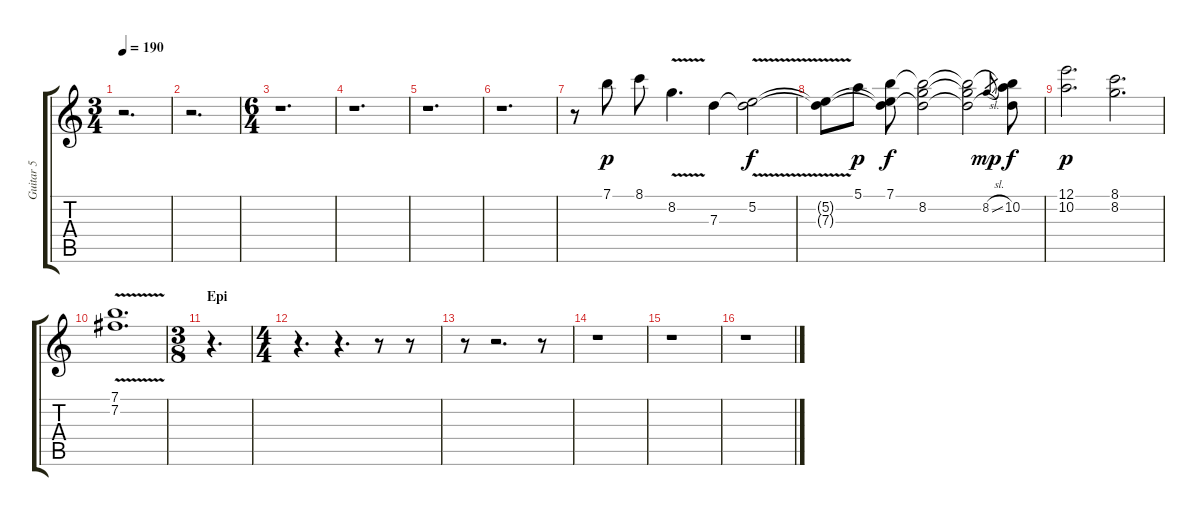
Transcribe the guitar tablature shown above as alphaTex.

\track ("Guitar 5" "Guitar 5") {instrument distortionguitar}
\staff {score tabs}
\tuning (E4 B3 G3 D3 A2 D2) {hide}
\ts (3 4)
\tempo 190
\clef g2
\ks c
r.2{d dy f} |
r.2{d} |
\ts (6 4)
r.1{d} |
r.1{d} |
r.1{d} |
r.1{d} |
r.8 7.1.8{dy p} 8.1.8 8.2{v}.4{d} 7.3.4 (5.2{v} 7.3{t}).2{dy f} |
(5.2{t} 7.3{t}).8 5.1.8{dy p} (7.1 5.2{t} 7.3{t}).8{dy f} (7.1{t} 8.2 7.3{t}).2 (7.1{t} 8.2{t} 7.3{t}).2 8.2{sl}.8{gr dy mp} (7.1{t} 10.2 7.3{t}).8{dy f} |
(12.1 10.2).2{d dy p} (8.1 8.2).2{d} |
(7.1{v} 7.2).1{d} |
\ts (3 8)
\section ("" "Epi")
r.4{d} |
\ts (4 4)
r.4{d} r.4{d} r.8 r.8 |
r.8 r.2{d} r.8 |
r.1 |
r.1 |
r.1
